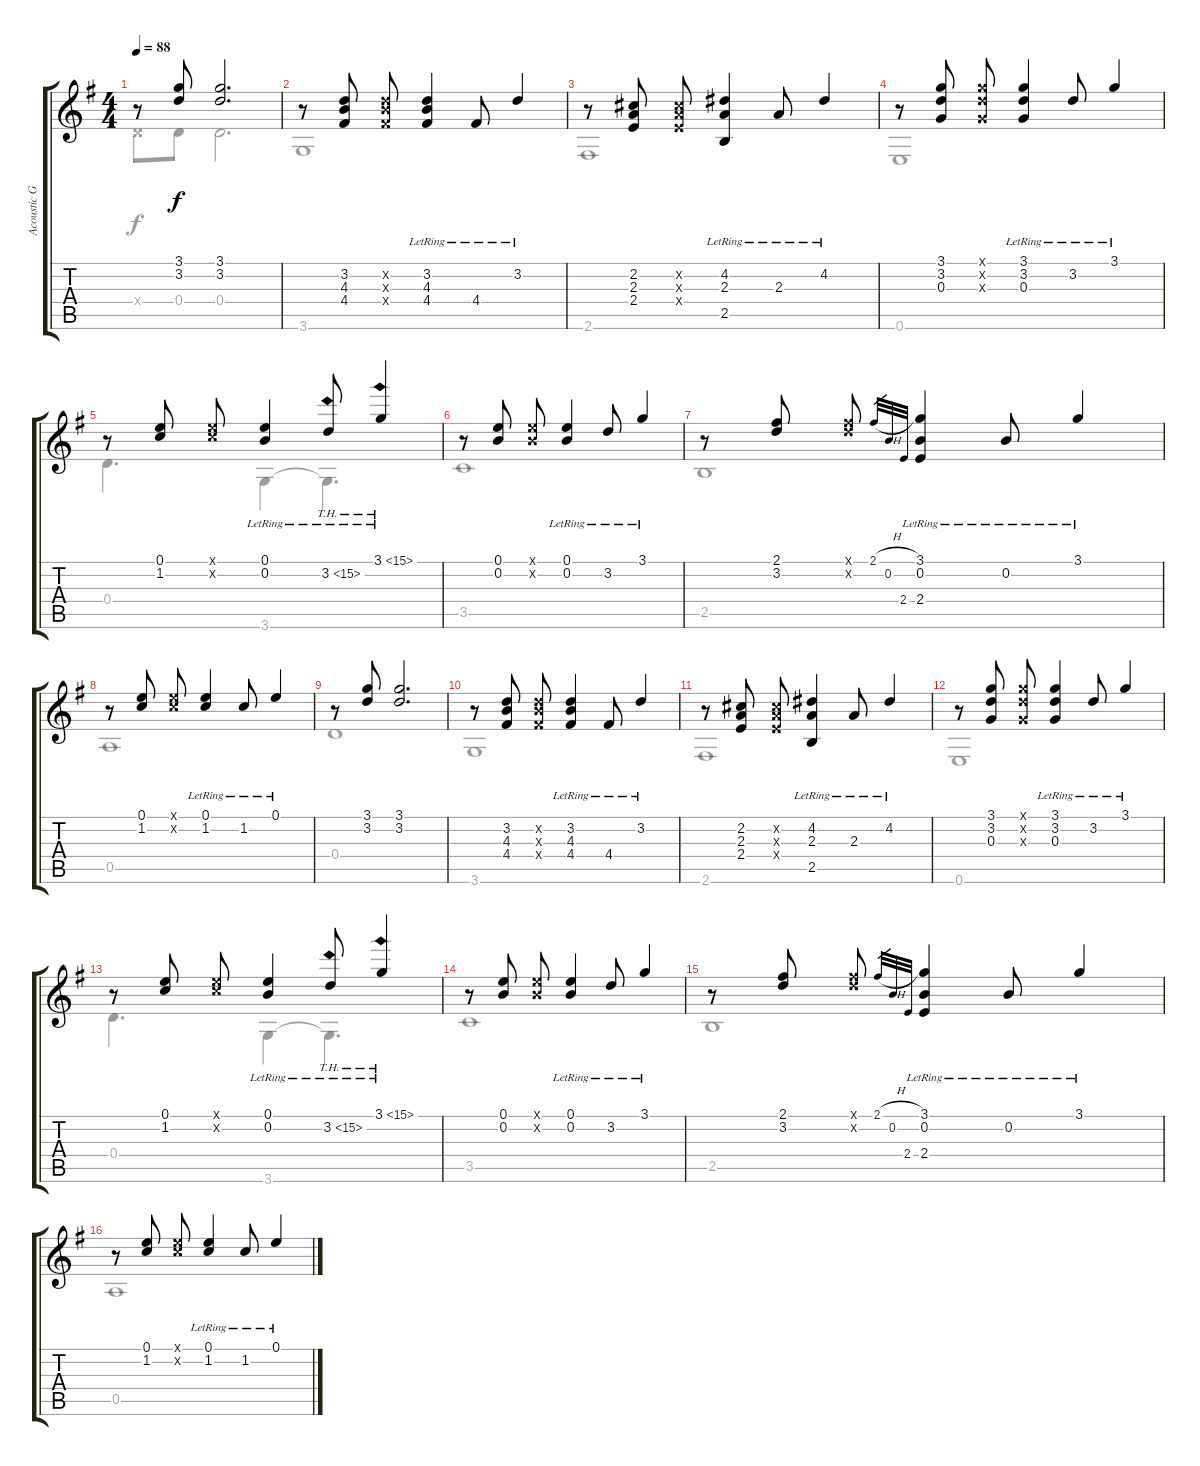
\track ("Acoustic Guitar (Nylon) Standard Tuning" "Acoustic G") {instrument acousticguitarnylon}
\staff {score tabs}
\tuning (E4 B3 G3 D3 A2 E2) {hide}
\voice
\ts (4 4)
\tempo 88
\clef g2
\ks g
r.8{dy f} (3.1 3.2).8 (3.1 3.2).2{d} |
r.8 (3.2 4.3 4.4).8 (3.2{x} 4.3{x} 4.4{x}).8 (3.2{lr} 4.3{lr} 4.4{lr}).4 4.4{lr}.8 3.2{lr}.4 |
r.8 (2.2 2.3 2.4).8 (2.2{x} 2.3{x} 2.4{x}).8 (4.2{lr} 2.3{lr} 2.5{lr}).4 2.3{lr}.8 4.2{lr}.4 |
r.8 (3.1 3.2 0.3).8 (3.1{x} 3.2{x} 0.3{x}).8 (3.1{lr} 3.2{lr} 0.3{lr}).4 3.2{lr}.8 3.1{lr}.4 |
r.8 (0.1 1.2).8 (0.1{x} 1.2{x}).8 (0.1{lr} 0.2{lr}).4 3.2{th 12 lr}.8 3.1{th 12 lr}.4 |
r.8 (0.1 0.2).8 (0.1{x} 0.2{x}).8 (0.1{lr} 0.2{lr}).4 3.2{lr}.8 3.1{lr}.4 |
r.8 (2.1 3.2).8 (2.1{x} 3.2{x}).8 2.1{h}.32{gr} 0.2.32{gr} 2.4.32{gr} (3.1{lr} 0.2{lr} 2.4{lr}).4 0.2{lr}.8 3.1{lr}.4 |
r.8 (0.1 1.2).8 (0.1{x} 1.2{x}).8 (0.1{lr} 1.2{lr}).4 1.2{lr}.8 0.1{lr}.4 |
r.8 (3.1 3.2).8 (3.1 3.2).2{d} |
r.8 (3.2 4.3 4.4).8 (3.2{x} 4.3{x} 4.4{x}).8 (3.2{lr} 4.3{lr} 4.4{lr}).4 4.4{lr}.8 3.2{lr}.4 |
r.8 (2.2 2.3 2.4).8 (2.2{x} 2.3{x} 2.4{x}).8 (4.2{lr} 2.3{lr} 2.5{lr}).4 2.3{lr}.8 4.2{lr}.4 |
r.8 (3.1 3.2 0.3).8 (3.1{x} 3.2{x} 0.3{x}).8 (3.1{lr} 3.2{lr} 0.3{lr}).4 3.2{lr}.8 3.1{lr}.4 |
r.8 (0.1 1.2).8 (0.1{x} 1.2{x}).8 (0.1{lr} 0.2{lr}).4 3.2{th 12 lr}.8 3.1{th 12 lr}.4 |
r.8 (0.1 0.2).8 (0.1{x} 0.2{x}).8 (0.1{lr} 0.2{lr}).4 3.2{lr}.8 3.1{lr}.4 |
r.8 (2.1 3.2).8 (2.1{x} 3.2{x}).8 2.1{h}.32{gr} 0.2.32{gr} 2.4.32{gr} (3.1{lr} 0.2{lr} 2.4{lr}).4 0.2{lr}.8 3.1{lr}.4 |
r.8 (0.1 1.2).8 (0.1{x} 1.2{x}).8 (0.1{lr} 1.2{lr}).4 1.2{lr}.8 0.1{lr}.4
\voice
\clef g2
\ottava regular
\simile none
\ks g
0.4{x}.8{dy f} 0.4.8 0.4.2{d} |
3.6.1 |
2.6.1 |
0.6.1 |
0.4.4{d} 3.6.4 3.6{t}.4{d} |
3.5.1 |
2.5.1 |
0.5.1 |
0.4.1 |
3.6.1 |
2.6.1 |
0.6.1 |
0.4.4{d} 3.6.4 3.6{t}.4{d} |
3.5.1 |
2.5.1 |
0.5.1
